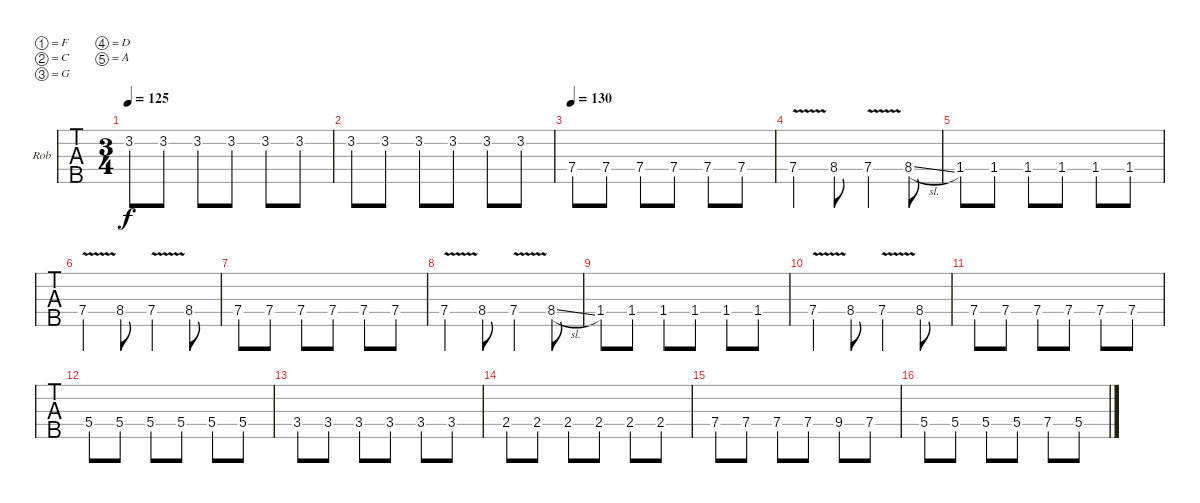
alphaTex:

\bracketExtendMode groupsimilarinstruments
\firstSystemTrackNameOrientation horizontal
\otherSystemsTrackNameOrientation horizontal
\track ("Bass" "Rob") {instrument electricbassfinger}
\staff {tabs}
\tuning (F2 C2 G1 D1 A0)
\ts (3 4)
\tempo 125
\clef f4
\ks c
3.2.8{dy f} 3.2.8 3.2.8 3.2.8 3.2.8 3.2.8 |
3.2.8 3.2.8 3.2.8 3.2.8 3.2.8 3.2.8 |
\tempo 130
7.4.8 7.4.8 7.4.8 7.4.8 7.4.8 7.4.8 |
7.4{v}.4 8.4.8 7.4{v}.4 8.4{sl}.8 |
1.4.8 1.4.8 1.4.8 1.4.8 1.4.8 1.4.8 |
7.4{v}.4 8.4.8 7.4{v}.4 8.4.8 |
7.4.8 7.4.8 7.4.8 7.4.8 7.4.8 7.4.8 |
7.4{v}.4 8.4.8 7.4{v}.4 8.4{sl}.8 |
1.4.8 1.4.8 1.4.8 1.4.8 1.4.8 1.4.8 |
7.4{v}.4 8.4.8 7.4{v}.4 8.4.8 |
7.4.8 7.4.8 7.4.8 7.4.8 7.4.8 7.4.8 |
5.4.8 5.4.8 5.4.8 5.4.8 5.4.8 5.4.8 |
3.4.8 3.4.8 3.4.8 3.4.8 3.4.8 3.4.8 |
2.4.8 2.4.8 2.4.8 2.4.8 2.4.8 2.4.8 |
7.4.8 7.4.8 7.4.8 7.4.8 9.4.8 7.4.8 |
5.4.8 5.4.8 5.4.8 5.4.8 7.4.8 5.4.8
